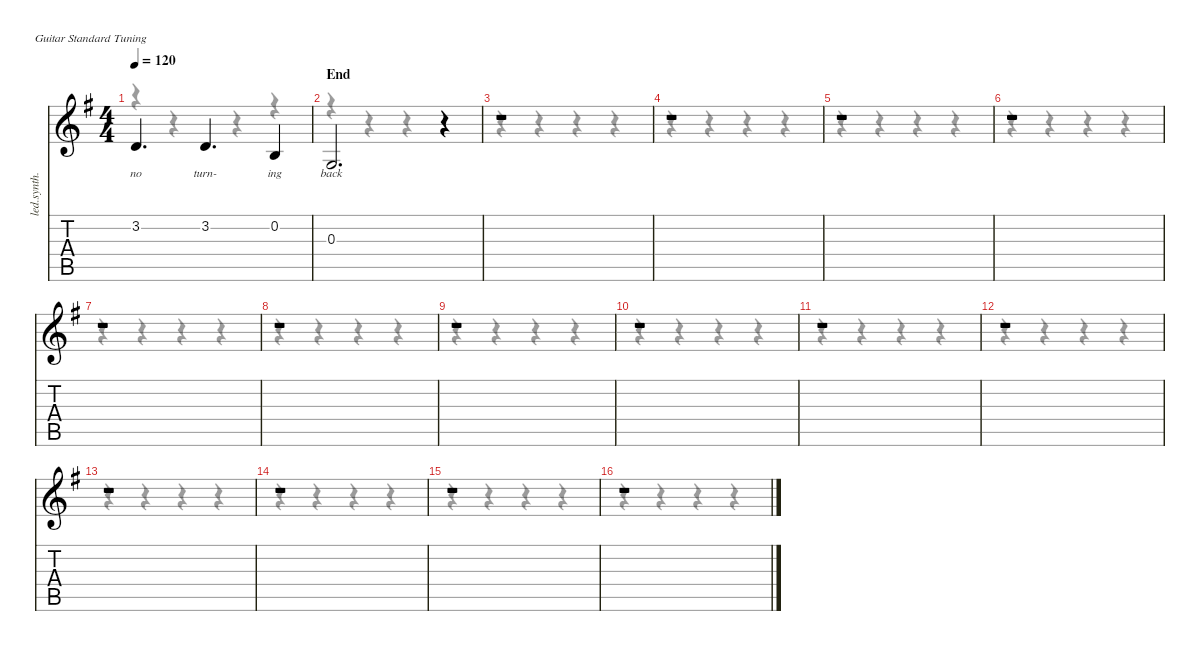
\defaultSystemsLayout 4
\hideDynamics
\bracketExtendMode nobrackets
\track ("Vocal" "led.synth.") {instrument lead6voice}
\staff {score tabs}
\tuning (E4 B3 G3 D3 A2 E2)
\voice
\ts (4 4)
\tempo 120
\clef g2
\ks g
3.2{acc forcenatural}.4{d lyrics (0 "no") lyrics (1 "") lyrics (2 "") lyrics (3 "") lyrics (4 "") dy f beam Up} 3.2{acc forcenatural}.4{d lyrics (0 "turn-") lyrics (1 "") lyrics (2 "") lyrics (3 "") lyrics (4 "") beam Up} 0.2{acc forcenatural}.4{lyrics (0 "ing") lyrics (1 "") lyrics (2 "") lyrics (3 "") lyrics (4 "") beam Up} |
\section ("" "End")
0.3{acc forcenatural}.2{d lyrics (0 "back") lyrics (1 "") lyrics (2 "") lyrics (3 "") lyrics (4 "") dy mf beam Up} r.4{beam Up} |
r.1{beam Up} |
r.1{beam Up} |
r.1{beam Up} |
r.1{beam Up} |
r.1{beam Up} |
r.1{beam Up} |
r.1{beam Up} |
r.1{beam Up} |
r.1{beam Up} |
r.1{beam Up} |
r.1{beam Up} |
r.1{beam Up} |
r.1{beam Up} |
r.1{beam Up}
\voice
\clef g2
\ottava regular
\simile none
\ks g
r.4{dy mf beam Down} r.4{beam Down} r.4{beam Down} r.4{beam Down} |
r.4{beam Down} r.4{beam Down} r.4{beam Down} r.4{beam Down} |
r.4{beam Down} r.4{beam Down} r.4{beam Down} r.4{beam Down} |
r.4{beam Down} r.4{beam Down} r.4{beam Down} r.4{beam Down} |
r.4{beam Down} r.4{beam Down} r.4{beam Down} r.4{beam Down} |
r.4{beam Down} r.4{beam Down} r.4{beam Down} r.4{beam Down} |
r.4{beam Down} r.4{beam Down} r.4{beam Down} r.4{beam Down} |
r.4{beam Down} r.4{beam Down} r.4{beam Down} r.4{beam Down} |
r.4{beam Down} r.4{beam Down} r.4{beam Down} r.4{beam Down} |
r.4{beam Down} r.4{beam Down} r.4{beam Down} r.4{beam Down} |
r.4{beam Down} r.4{beam Down} r.4{beam Down} r.4{beam Down} |
r.4{beam Down} r.4{beam Down} r.4{beam Down} r.4{beam Down} |
r.4{beam Down} r.4{beam Down} r.4{beam Down} r.4{beam Down} |
r.4{beam Down} r.4{beam Down} r.4{beam Down} r.4{beam Down} |
r.4{beam Down} r.4{beam Down} r.4{beam Down} r.4{beam Down} |
r.4{beam Down} r.4{beam Down} r.4{beam Down} r.4{beam Down}
